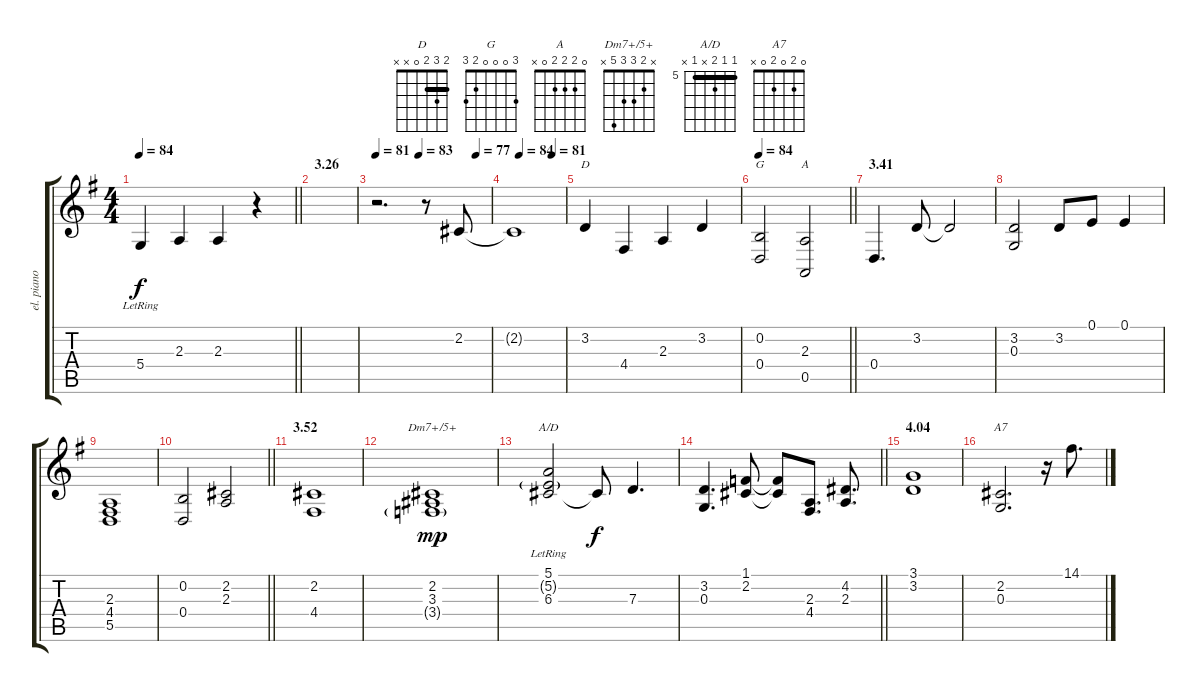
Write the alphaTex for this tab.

\track ("el. piano" "el. piano") {instrument electricpiano1}
\staff {score tabs}
\tuning (E4 B3 G3 D3 A2 E2) {hide}
\chord ("D" 2 3 2 0 x x) {barre 2}
\chord ("G" 3 0 0 0 2 3)
\chord ("A" 0 2 2 2 0 x)
\chord ("Dm7+/5+" x 2 3 3 5 x)
\chord ("A/D" 5 5 6 x 5 x) {firstfret 5 barre 5}
\chord ("A7" 0 2 0 2 0 x)
\ts (4 4)
\tempo 84
\clef g2
\barLineRight lightlight
\ks g
5.4{lr}.4{dy f} 2.3.4 2.3.4 r.4 |
\section ("" "3.26")
|
\tempo 81
\tempo (83 0.375)
\tempo (77 0.875)
r.2{d} r.8 2.2.8 |
\tempo (84 0.125)
\tempo (81 0.75)
2.2{t}.1 |
3.2.4{ch "D"} 4.4.4 2.3.4 3.2.4 |
\tempo 84
\barLineRight lightlight
(0.2 0.4).2{ch "G"} (2.3 0.5).2{ch "A"} |
\section ("" "3.41")
0.4.4{d} 3.2.8 3.2{t}.2 |
(3.2 0.3).2 3.2.8 0.1.8 0.1.4 |
(2.3 4.4 5.5).1 |
\barLineRight lightlight
(0.2 0.4).2 (2.2 2.3).2 |
\section ("" "3.52")
(2.2 4.4).1 |
(2.2 3.3 3.4{g}).1{ch "Dm7+/5+" dy mp} |
(5.1{lr} 5.2{g lr} 6.3{lr}).2{ch "A/D"} 6.3{t}.8{dy f} 7.3.4{d} |
\barLineRight lightlight
(3.2 0.3).4{d} (1.1 2.2).8 (1.1{t} 2.2{t}).8 (2.3 4.4).8{d} (4.2 2.3).8{d} |
\section ("" "4.04")
(3.1 3.2).1 |
(2.2 0.3).2{d ch "A7"} r.16 14.1.8{d}
